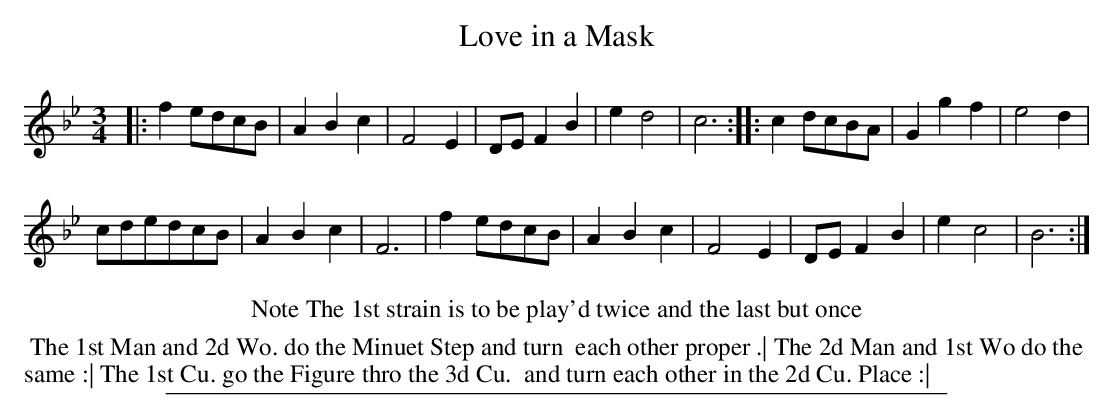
X:1
T: Love in a Mask
M: 3/4
L: 1/8
K: Bb
|:\
f2edcB | A2B2c2 | F4E2 |\
DEF2B2 | e2d4 | c6 :|\
|:\
c2dcBA | G2g2f2 | e4d2 |
cdedcB | A2B2c2 | F6 |\
f2edcB | A2B2c2 | F4E2 |\
DEF2B2 | e2c4 | B6 :|
